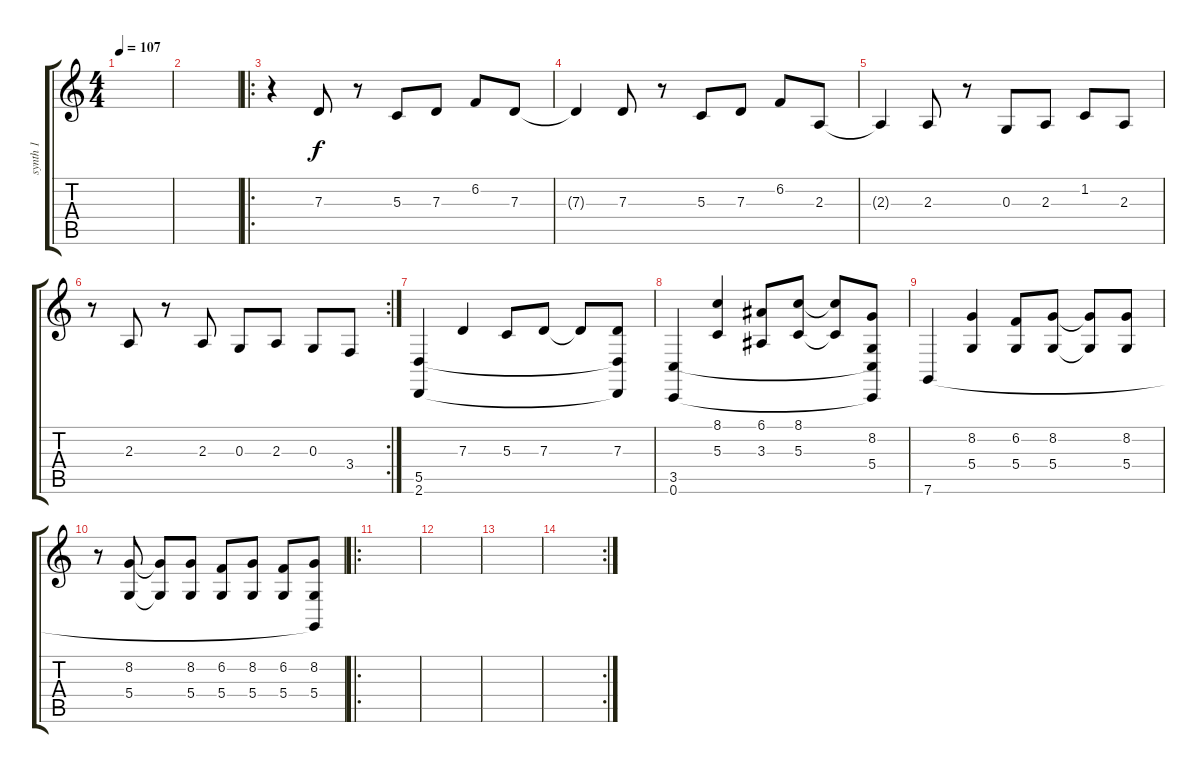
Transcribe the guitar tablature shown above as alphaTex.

\track ("synth 1" "synth 1") {instrument marimba}
\staff {score tabs}
\tuning (E4 B3 G3 D3 A2 C2) {hide}
\ts (4 4)
\tempo 107
\clef g2
\ks c
|
|
\ro
r.4 7.3.8 r.8 5.3.8 7.3.8 6.2.8 7.3.8 |
7.3{t}.4 7.3.8 r.8 5.3.8 7.3.8 6.2.8 2.3.8 |
2.3{t}.4 2.3.8 r.8 0.3.8 2.3.8 1.2.8 2.3.8 |
\rc 2
r.8 2.3.8 r.8 2.3.8 0.3.8 2.3.8 0.3.8 3.4.8 |
(5.5 2.6).4{volume 16 balance 8 instrument electricgrandpiano} 7.3.4 5.3.8 7.3.8 7.3{t}.8 (7.3 5.5{t} 2.6{t}).8 |
(3.5 0.6).4{instrument acousticgrandpiano} (8.1 5.3).4 (6.1 3.3).8 (8.1 5.3).8 (8.1{t} 5.3{t}).8 (8.2 5.4 3.5{t} 0.6{t}).8 |
7.6.4 (8.2 5.4).4 (6.2 5.4).8 (8.2 5.4).8 (8.2{t} 5.4{t}).8 (8.2 5.4).8 |
r.8 (8.2 5.4).8 (8.2{t} 5.4{t}).8 (8.2 5.4).8 (6.2 5.4).8 (8.2 5.4).8 (6.2 5.4).8 (8.2 5.4 7.6{t}).8 |
\ro
|
|
|
\rc 2
